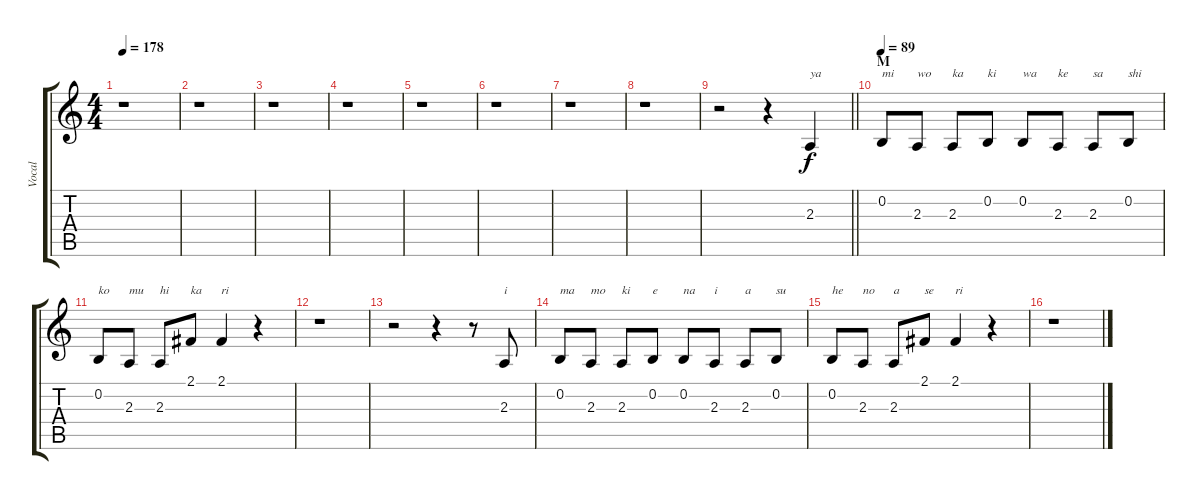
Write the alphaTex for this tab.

\track ("Vocal" "Vocal") {instrument clarinet}
\staff {score tabs}
\tuning (E4 B3 G3 D3 A2 E2) {hide}
\ts (4 4)
\tempo 178
\clef g2
\ks c
r.1{dy f} |
r.1 |
r.1 |
r.1 |
r.1 |
r.1 |
r.1 |
r.1 |
\barLineRight lightlight
r.2 r.4 2.3.4{txt "ya"} |
\section ("" "M")
\tempo 89
0.2.8{txt "mi"} 2.3.8{txt "wo"} 2.3.8{txt "ka"} 0.2.8{txt "ki"} 0.2.8{txt "wa"} 2.3.8{txt "ke"} 2.3.8{txt "sa"} 0.2.8{txt "shi"} |
0.2.8{txt "ko"} 2.3.8{txt "mu"} 2.3.8{txt "hi"} 2.1.8{txt "ka"} 2.1.4{txt "ri"} r.4 |
r.1 |
r.2 r.4 r.8 2.3.8{txt "i"} |
0.2.8{txt "ma"} 2.3.8{txt "mo"} 2.3.8{txt "ki"} 0.2.8{txt "e"} 0.2.8{txt "na"} 2.3.8{txt "i"} 2.3.8{txt "a"} 0.2.8{txt "su"} |
0.2.8{txt "he"} 2.3.8{txt "no"} 2.3.8{txt "a"} 2.1.8{txt "se"} 2.1.4{txt "ri"} r.4 |
r.1
